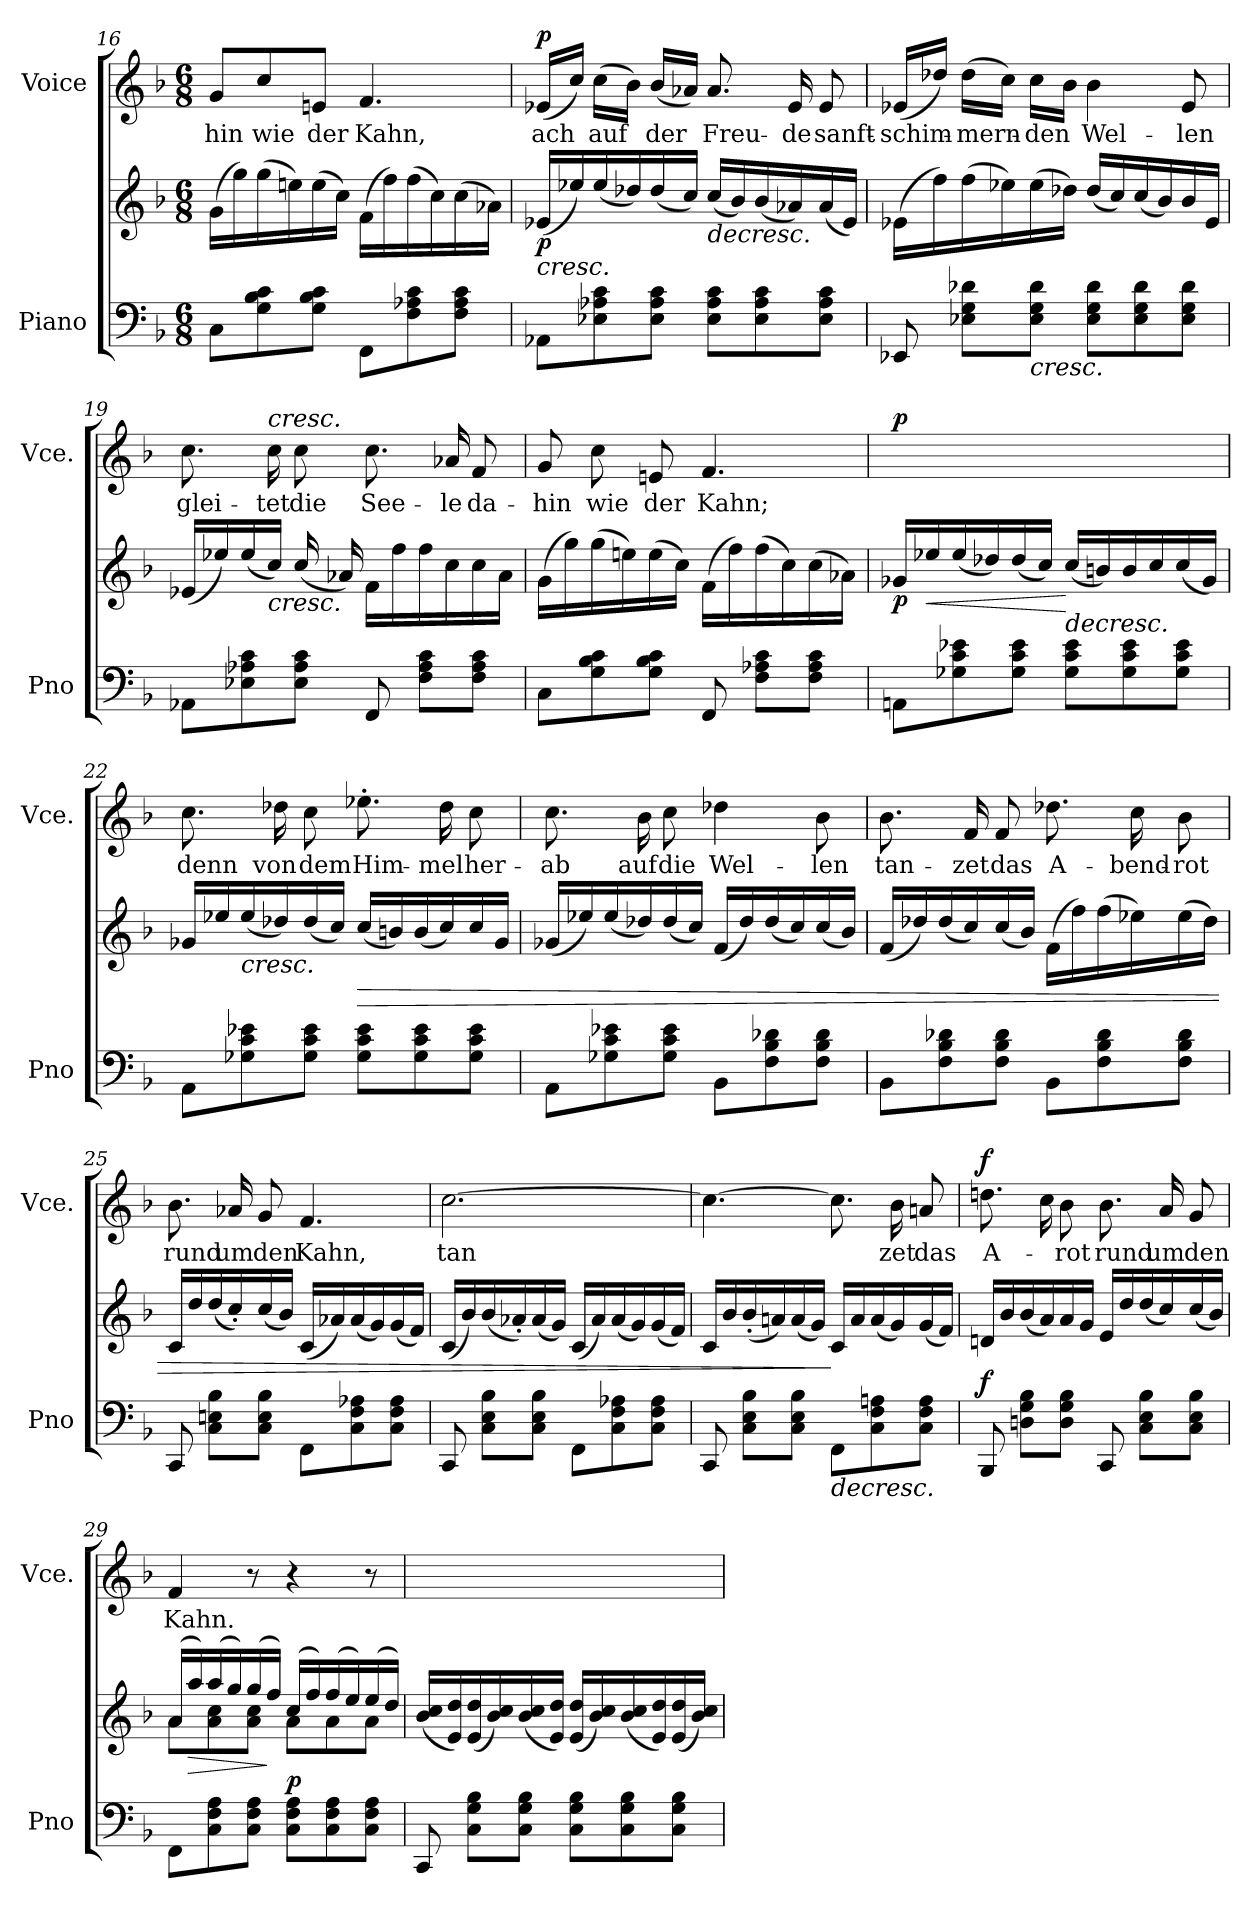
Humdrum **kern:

**kern	**kern	**dynam	**kern	**text	**dynam
*part2	*part2	*part2	*part1	*part1	*part1
*staff3	*staff2	*staff2/3	*staff1	*staff1	*staff1
*I"Piano	*	*	*I"Voice	*	*
*I'Pno	*	*	*I'Vce.	*	*
*clefF4	*clefG2	*	*clefG2	*	*
*k[b-]	*k[b-]	*	*k[b-]	*	*
*M6/8	*M6/8	*	*M6/8	*	*
=16	=16	=16	=16	=16	=16
!	!	!	!	!LO:LY:b	!
8C\L	(>16g\LL	.	8g/L	-hin	.
.	16gg\)	.	.	.	.
!	!	!	!	!LO:LY:b	!
8G\ 8B-\ 8c\	(>16gg\	.	8cc/	wie	.
.	16een\)	.	.	.	.
!	!	!	!	!LO:LY:b	!
8G\ 8B-\ 8c\J	(>16ee\	.	8en/J	der	.
.	16cc\JJ)	.	.	.	.
!	!	!	!	!LO:LY:b	!
8FF\L	(>16f\LL	.	4.f/	Kahn,	.
.	16ff\)	.	.	.	.
8F\ 8A-X\ 8c\	(>16ff\	.	.	.	.
.	16cc\)	.	.	.	.
8F\ 8A-\ 8c\J	(>16cc\	.	.	.	.
.	16a-X\JJ)	.	.	.	.
=17	=17	=17	=17	=17	=17
!	!	!LO:HP:b	!	!LO:LY:b	!
!	!	!LO:DY:n=1:b	!	!	!LO:DY:a
8AA-X\L	(<16e-X/LL	< p	(<16e-X/LL	ach	p
.	16ee-X/)	.	16cc/JJ)	.	.
!	!	!	!	!LO:LY:b	!
8E-X\ 8A-X\ 8c\	(<16ee-/	.	(>16cc\LL	auf	.
.	16dd-X/)	.	16b-\JJ)	.	.
!	!	!	!	!LO:LY:b	!
8E-\ 8A-\ 8c\J	(<16dd-/	.	(<16b-/LL	der	.
.	16cc/JJ)	.	16a-X/JJ)	.	.
!	!	!LO:HP:b	!	!LO:LY:b	!
8E-\ 8A-\ 8c\L	(<16cc/LL	>	8.a-/	Freu-	.
.	16b-/)	.	.	.	.
8E-\ 8A-\ 8c\	(<16b-/	.	.	.	.
!	!	!	!	!LO:LY:b	!
.	16a-X/)	.	16e-/	-de	.
!	!	!	!	!LO:LY:b	!
8E-\ 8A-\ 8c\J	(<16a-/	.	8e-/	sanft-	.
.	16e-/JJ)	[	.	.	.
!!LO:LB:g=z
=18	=18	=18	=18	=18	=18
!	!	!	!	!LO:LY:b	!
8EE-X/	(>16e-X\LL	.	(<16e-X/LL	-schim-	.
.	16ff\)	.	16dd-X/JJ)	.	.
!	!	!	!	!LO:LY:b	!
8E-X\ 8G\ 8d-X\L	(>16ff\	.	(>16dd-\LL	-mern-	.
.	16ee-X\)	.	16cc\JJ)	.	.
!	!	!LO:HP:b=2	!	!LO:LY:b	!
8E-\ 8G\ 8d-\J	(>16ee-\	<	16cc\LL	-den	.
.	16dd-X\JJ)	.	16b-\JJ	.	.
!	!	!	!	!LO:LY:b	!
8E-\ 8G\ 8d-\L	(<16dd-/LL	] ]	4b-\	Wel-	.
.	16cc/)	.	.	.	.
8E-\ 8G\ 8d-\	(<16cc/	.	.	.	.
.	16b-/)	.	.	.	.
!	!	!	!	!LO:LY:b	!
8E-\ 8G\ 8d-\J	16b-/	.	8e-/	-len	.
.	16e-/JJ	.	.	.	.
.	.	]	.	.	.
=19	=19	=19	=19	=19	=19
!	!	!	!	!LO:LY:b	!
8AA-X\L	(<16e-X/LL	.	8.cc\	glei-	.
.	16ee-X/)	.	.	.	.
8E-X\ 8A-X\ 8c\	(<16ee-/	.	.	.	.
!	!	!	!LO:TX:a:i:t=cresc.	!	!
!	!LO:TX:b:i:t=cresc.	!	!	!	!
!	!	!	!	!LO:LY:b	!
.	16cc/JJ)	.	16cc\	-tet	.
!	!	!	!	!LO:LY:b	!
8E-\ 8A-\ 8c\J	(<16cc/	.	8cc\	die	.
.	16a-X/)	.	.	.	.
!	!	!	!	!LO:LY:b	!
8FF/	16f\LL	.	8.cc\	See-	.
.	16ff\	.	.	.	.
8F\ 8A-\ 8c\L	16ff\	.	.	.	.
!	!	!	!	!LO:LY:b	!
.	16cc\	.	16a-X/	-le	.
!	!	!	!	!LO:LY:b	!
8F\ 8A-\ 8c\J	16cc\	.	8f/	da-	.
.	16a-\JJ	.	.	.	.
=20	=20	=20	=20	=20	=20
!	!	!	!	!LO:LY:b	!
8C\L	(>16g\LL	.	8g/	-hin	.
.	16gg\)	.	.	.	.
!	!	!	!	!LO:LY:b	!
8G\ 8B-\ 8c\	(>16gg\	.	8cc\	wie	.
.	16een\)	.	.	.	.
!	!	!	!	!LO:LY:b	!
8G\ 8B-\ 8c\J	(>16ee\	.	8en/	der	.
.	16cc\JJ)	.	.	.	.
!	!	!	!	!LO:LY:b	!
8FF/	(>16f\LL	.	4.f/	Kahn;	.
.	16ff\)	.	.	.	.
8F\ 8A-X\ 8c\L	(>16ff\	.	.	.	.
.	16cc\)	.	.	.	.
8F\ 8A-\ 8c\J	(>16cc\	.	.	.	.
.	16a-X\JJ)	.	.	.	.
!!LO:LB:g=z
=21	=21	=21	=21	=21	=21
!	!	!LO:DY:b	!	!	!LO:DY:a
8AAn\L	16g-X/LL	p	2.ryy	.	p
!	!	!LO:HP:b	!	!	!
.	16ee-X/	<	.	.	.
8G-X\ 8c\ 8e-X\	(<16ee-/	.	.	.	.
.	16dd-X/)	.	.	.	.
8G-\ 8c\ 8e-\J	(<16dd-/	.	.	.	.
.	16cc/JJ)	.	.	.	.
!	!	!LO:HP:n=1:b	!	!	!
8G-\ 8c\ 8e-\L	(<16cc/LL	[ >	.	.	.
.	16bn/)	.	.	.	.
8G-\ 8c\ 8e-\	16b/	.	.	.	.
.	16cc/	.	.	.	.
8G-\ 8c\ 8e-\J	(<16cc/	.	.	.	.
.	16g-/JJ)	[	.	.	.
=22	=22	=22	=22	=22	=22
!	!	!	!	!LO:LY:b	!
8AA\L	16g-X/LL	.	8.cc\	denn	.
.	16ee-X/	.	.	.	.
!	!	!LO:HP:b	!	!	!
8G-X\ 8c\ 8e-X\	(<16ee-/	<	.	.	.
!	!	!	!	!LO:LY:b	!
.	16dd-X/)	.	16dd-X\	von	.
!	!	!	!	!LO:LY:b	!
8G-\ 8c\ 8e-\J	(<16dd-/	.	8cc\	dem	.
.	16cc/JJ)	.	.	.	.
!	!	!LO:HP:n=1:b	!	!LO:LY:b	!
8G-\ 8c\ 8e-\L	(<16cc/LL	] >	8.ee-X'\	Him-	.
.	16bn/)	.	.	.	.
8G-\ 8c\ 8e-\	(<16b/	.	.	.	.
!	!	!	!	!LO:LY:b	!
.	16cc/)	.	16dd-\	-mel	.
!	!	!	!	!LO:LY:b	!
8G-\ 8c\ 8e-\J	16cc/	.	8cc\	her-	.
.	16g-/JJ	.	.	.	.
.	.	[	.	.	.
=23	=23	=23	=23	=23	=23
!	!	!	!	!LO:LY:b	!
8AA\L	(<16g-X/LL	.	8.cc\	-ab	.
.	16ee-X/)	.	.	.	.
8G-X\ 8c\ 8e-X\	(<16ee-/	.	.	.	.
!	!	!	!	!LO:LY:b	!
.	16dd-X/)	.	16b-\	auf	.
!	!	!	!	!LO:LY:b	!
8G-\ 8c\ 8e-\J	(<16dd-/	.	8cc\	die	.
.	16cc/JJ)	.	.	.	.
!	!	!	!	!LO:LY:b	!
8BB-\L	(<16f/LL	.	4dd-X\	Wel-	.
.	16dd-/)	.	.	.	.
8F\ 8B-\ 8d-X\	(<16dd-/	.	.	.	.
.	16cc/)	.	.	.	.
!	!	!	!	!LO:LY:b	!
8F\ 8B-\ 8d-\J	(<16cc/	.	8b-\	-len	.
.	16b-/JJ)	.	.	.	.
!!LO:LB:g=z
=24	=24	=24	=24	=24	=24
!	!	!	!	!LO:LY:b	!
8BB-\L	(<16f/LL	.	8.b-\	tan-	.
.	16dd-X/)	.	.	.	.
8F\ 8B-\ 8d-X\	(<16dd-/	.	.	.	.
!	!	!	!	!LO:LY:b	!
.	16cc/)	.	16f/	-zet	.
!	!	!	!	!LO:LY:b	!
8F\ 8B-\ 8d-\J	(<16cc/	.	8f/	das	.
.	16b-/JJ)	.	.	.	.
!	!	!	!	!LO:LY:b	!
8BB-\L	(>16f\LL	.	8.dd-X\	A-	.
.	16ff\)	.	.	.	.
8F\ 8B-\ 8d-\	(>16ff\	.	.	.	.
!	!	!	!	!LO:LY:b	!
.	16ee-X\)	.	16cc\	-bend-	.
!	!	!	!	!LO:LY:b	!
8F\ 8B-\ 8d-\J	(>16ee-\	.	8b-\	-rot	.
.	16dd-\JJ)	.	.	.	.
=25	=25	=25	=25	=25	=25
!	!	!	!	!LO:LY:b	!
8CC/	16c/LL	.	8.b-\	rund	.
.	16dd/	.	.	.	.
8C\ 8En\ 8B-\L	(<16dd/	.	.	.	.
!	!	!	!	!LO:LY:b	!
.	16cc'/)	.	16a-X/	um	.
!	!	!	!	!LO:LY:b	!
8C\ 8E\ 8B-\J	(<16cc/	.	8g/	den	.
.	16b-/JJ)	.	.	.	.
!	!	!	!	!LO:LY:b	!
8FF\L	(<16c/LL	.	4.f/	Kahn,	.
.	16a-X/)	.	.	.	.
8C\ 8F\ 8A-X\	(<16a-/	.	.	.	.
.	16g/)	.	.	.	.
8C\ 8F\ 8A-\J	(<16g/	.	.	.	.
.	16f/JJ)	.	.	.	.
=26	=26	=26	=26	=26	=26
!	!	!	!	!LO:LY:b	!
8CC/	(<16c/LL	.	[2.cc\	tan-	.
.	16b-/)	.	.	.	.
8C\ 8E\ 8B-\L	(<16b-/	.	.	.	.
.	16a-X'/)	.	.	.	.
8C\ 8E\ 8B-\J	(<16a-/	.	.	.	.
.	16g/JJ)	.	.	.	.
8FF\L	(<16c/LL	.	.	.	.
.	16a-/)	.	.	.	.
8C\ 8F\ 8A-X\	(<16a-/	.	.	.	.
.	16g/)	.	.	.	.
8C\ 8F\ 8A-\J	(<16g/	.	.	.	.
.	16f/JJ)	.	.	.	.
!!LO:PB:g=z
=27	=27	=27	=27	=27	=27
!	!	!	!	!LO:LY:b	!
8CC/	16c/LL	.	4.cc\_	---	.
.	16b-/	.	.	.	.
8C\ 8E\ 8B-\L	(<16b-'/	.	.	.	.
.	16an/)	.	.	.	.
8C\ 8E\ 8B-\J	(<16a/	.	.	.	.
.	16g/JJ)	.	.	.	.
!	!	!LO:HP:n=1:b=2	!	!	!
8FF\L	16c/LL	] >	8.cc\]	.	.
.	16a/	.	.	.	.
8C\ 8F\ 8An\	(<16a/	.	.	.	.
!	!	!	!	!LO:LY:b	!
.	16g/)	.	16b-\	-zet	.
!	!	!	!	!LO:LY:b	!
8C\ 8F\ 8A\J	(<16g/	.	8an/	das	.
.	16f/JJ)	.	.	.	.
=28	=28	=28	=28	=28	=28
!	!	!LO:DY:a=2	!	!LO:LY:b	!LO:DY:a
8BBB-/	16dn/LL	f	8.ddn\	A-	f
.	16b-/	.	.	.	.
8Dn\ 8G\ 8B-\L	(<16b-/	.	.	.	.
.	16a/)	.	16cc\	.	.
!	!	!	!	!LO:LY:b	!
8D\ 8G\ 8B-\J	16a/	.	8b-\	-rot	.
.	16g/JJ	.	.	.	.
!	!	!	!	!LO:LY:b	!
8CC/	16e/LL	.	8.b-\	rund	.
.	16dd/	.	.	.	.
8C\ 8E\ 8B-\L	(<16dd/	.	.	.	.
!	!	!	!	!LO:LY:b	!
.	16cc/)	.	16a/	um	.
!	!	!	!	!LO:LY:b	!
8C\ 8E\ 8B-\J	(<16cc/	.	8g/	den	.
.	16b-/JJ)	.	.	.	.
=29	=29	=29	=29	=29	=29
*	*^	*	*	*	*
!	!	!	!	!	!LO:LY:b	!
8FF\L	(>16a/LL	8a\L	.	4f/	Kahn.	.
!	!	!	!LO:HP:b	!	!	!
.	16aa/)	.	>	.	.	.
8C\ 8F\ 8A\	(>16aa/	8a\ 8cc\	.	.	.	.
.	16gg/)	.	.	.	.	.
8C\ 8F\ 8A\J	(>16gg/	8a\ 8cc\J	.	8r	.	.
.	16ff/JJ)	.	]	.	.	.
!	!	!	!LO:DY:a=2	!	!	!
8C\ 8F\ 8A\L	(>16cc/LL	8a\L	p	4r	.	.
.	16ff/)	.	.	.	.	.
8C\ 8F\ 8A\	(>16ff/	8a\	.	.	.	.
.	16ee/)	.	.	.	.	.
8C\ 8F\ 8A\J	(>16ee/	8a\J	.	8r	.	.
.	16dd/JJ)	.	.	.	.	.
*	*v	*v	*	*	*	*
!!LO:LB:g=z
=30	=30	=30	=30	=30	=30
8CC/	(<16b-/ 16cc/LL	.	2.ryy	.	.
.	16e/ 16dd/)	.	.	.	.
8C\ 8G\ 8B-\L	(<16e/ 16dd/	.	.	.	.
.	16b-/ 16cc/)	.	.	.	.
8C\ 8G\ 8B-\J	(<16b-/ 16cc/	.	.	.	.
.	16e/ 16dd/JJ)	.	.	.	.
8C\ 8G\ 8B-\L	(<16e/ 16dd/LL	]	.	.	.
.	16b-/ 16cc/)	.	.	.	.
8C\ 8G\ 8B-\	(<16b-/ 16cc/	.	.	.	.
.	16e/ 16dd/)	.	.	.	.
8C\ 8G\ 8B-\J	(<16e/ 16dd/	.	.	.	.
.	16b-/ 16cc/JJ)	.	.	.	.
=	=	=	=	=	=
*-	*-	*-	*-	*-	*-
